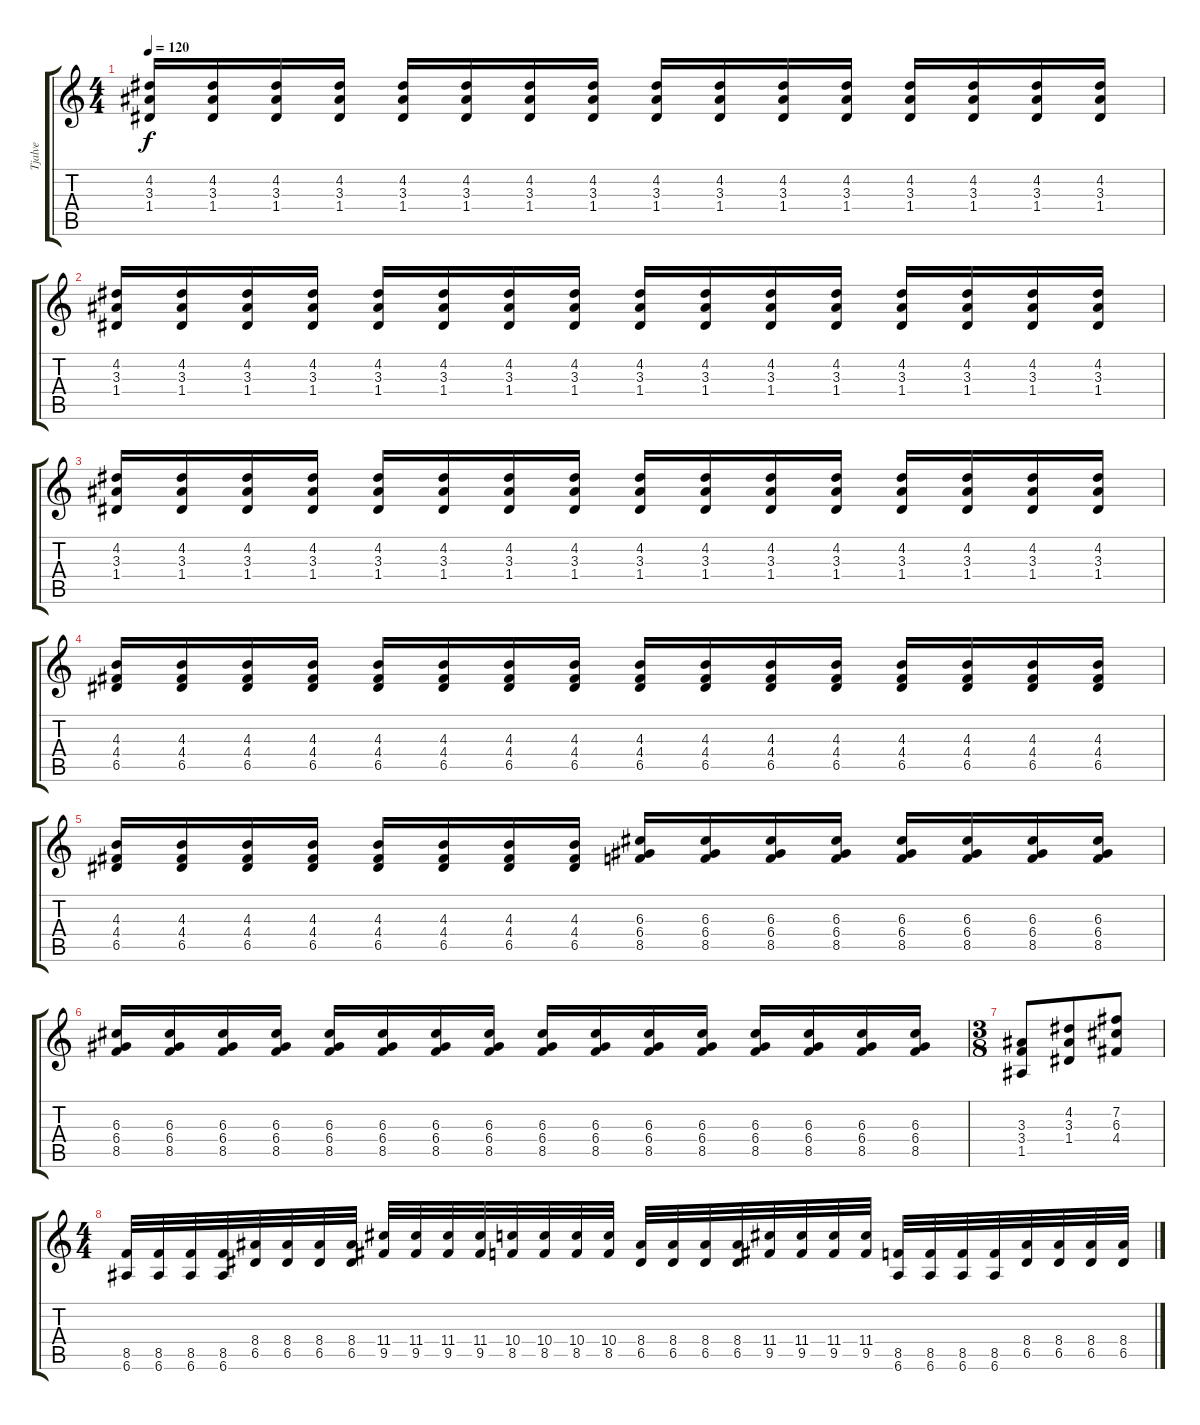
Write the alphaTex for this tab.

\track ("Tjalve" "Tjalve") {instrument distortionguitar}
\staff {score tabs}
\tuning (E4 B3 G3 D3 A2 E2) {hide}
\ts (4 4)
\tempo 120
\clef g2
\ks c
(4.2 3.3 1.4).16{dy f} (4.2 3.3 1.4).16 (4.2 3.3 1.4).16 (4.2 3.3 1.4).16 (4.2 3.3 1.4).16 (4.2 3.3 1.4).16 (4.2 3.3 1.4).16 (4.2 3.3 1.4).16 (4.2 3.3 1.4).16 (4.2 3.3 1.4).16 (4.2 3.3 1.4).16 (4.2 3.3 1.4).16 (4.2 3.3 1.4).16 (4.2 3.3 1.4).16 (4.2 3.3 1.4).16 (4.2 3.3 1.4).16 |
(4.2 3.3 1.4).16 (4.2 3.3 1.4).16 (4.2 3.3 1.4).16 (4.2 3.3 1.4).16 (4.2 3.3 1.4).16 (4.2 3.3 1.4).16 (4.2 3.3 1.4).16 (4.2 3.3 1.4).16 (4.2 3.3 1.4).16 (4.2 3.3 1.4).16 (4.2 3.3 1.4).16 (4.2 3.3 1.4).16 (4.2 3.3 1.4).16 (4.2 3.3 1.4).16 (4.2 3.3 1.4).16 (4.2 3.3 1.4).16 |
(4.2 3.3 1.4).16 (4.2 3.3 1.4).16 (4.2 3.3 1.4).16 (4.2 3.3 1.4).16 (4.2 3.3 1.4).16 (4.2 3.3 1.4).16 (4.2 3.3 1.4).16 (4.2 3.3 1.4).16 (4.2 3.3 1.4).16 (4.2 3.3 1.4).16 (4.2 3.3 1.4).16 (4.2 3.3 1.4).16 (4.2 3.3 1.4).16 (4.2 3.3 1.4).16 (4.2 3.3 1.4).16 (4.2 3.3 1.4).16 |
(4.3 4.4 6.5).16 (4.3 4.4 6.5).16 (4.3 4.4 6.5).16 (4.3 4.4 6.5).16 (4.3 4.4 6.5).16 (4.3 4.4 6.5).16 (4.3 4.4 6.5).16 (4.3 4.4 6.5).16 (4.3 4.4 6.5).16 (4.3 4.4 6.5).16 (4.3 4.4 6.5).16 (4.3 4.4 6.5).16 (4.3 4.4 6.5).16 (4.3 4.4 6.5).16 (4.3 4.4 6.5).16 (4.3 4.4 6.5).16 |
(4.3 4.4 6.5).16 (4.3 4.4 6.5).16 (4.3 4.4 6.5).16 (4.3 4.4 6.5).16 (4.3 4.4 6.5).16 (4.3 4.4 6.5).16 (4.3 4.4 6.5).16 (4.3 4.4 6.5).16 (6.3 6.4 8.5).16 (6.3 6.4 8.5).16 (6.3 6.4 8.5).16 (6.3 6.4 8.5).16 (6.3 6.4 8.5).16 (6.3 6.4 8.5).16 (6.3 6.4 8.5).16 (6.3 6.4 8.5).16 |
(6.3 6.4 8.5).16 (6.3 6.4 8.5).16 (6.3 6.4 8.5).16 (6.3 6.4 8.5).16 (6.3 6.4 8.5).16 (6.3 6.4 8.5).16 (6.3 6.4 8.5).16 (6.3 6.4 8.5).16 (6.3 6.4 8.5).16 (6.3 6.4 8.5).16 (6.3 6.4 8.5).16 (6.3 6.4 8.5).16 (6.3 6.4 8.5).16 (6.3 6.4 8.5).16 (6.3 6.4 8.5).16 (6.3 6.4 8.5).16 |
\ts (3 8)
(3.3 3.4 1.5).8 (4.2 3.3 1.4).8 (7.2 6.3 4.4).8 |
\ts (4 4)
(8.5 6.6).32 (8.5 6.6).32 (8.5 6.6).32 (8.5 6.6).32 (8.4 6.5).32 (8.4 6.5).32 (8.4 6.5).32 (8.4 6.5).32 (11.4 9.5).32 (11.4 9.5).32 (11.4 9.5).32 (11.4 9.5).32 (10.4 8.5).32 (10.4 8.5).32 (10.4 8.5).32 (10.4 8.5).32 (8.4 6.5).32 (8.4 6.5).32 (8.4 6.5).32 (8.4 6.5).32 (11.4 9.5).32 (11.4 9.5).32 (11.4 9.5).32 (11.4 9.5).32 (8.5 6.6).32 (8.5 6.6).32 (8.5 6.6).32 (8.5 6.6).32 (8.4 6.5).32 (8.4 6.5).32 (8.4 6.5).32 (8.4 6.5).32
